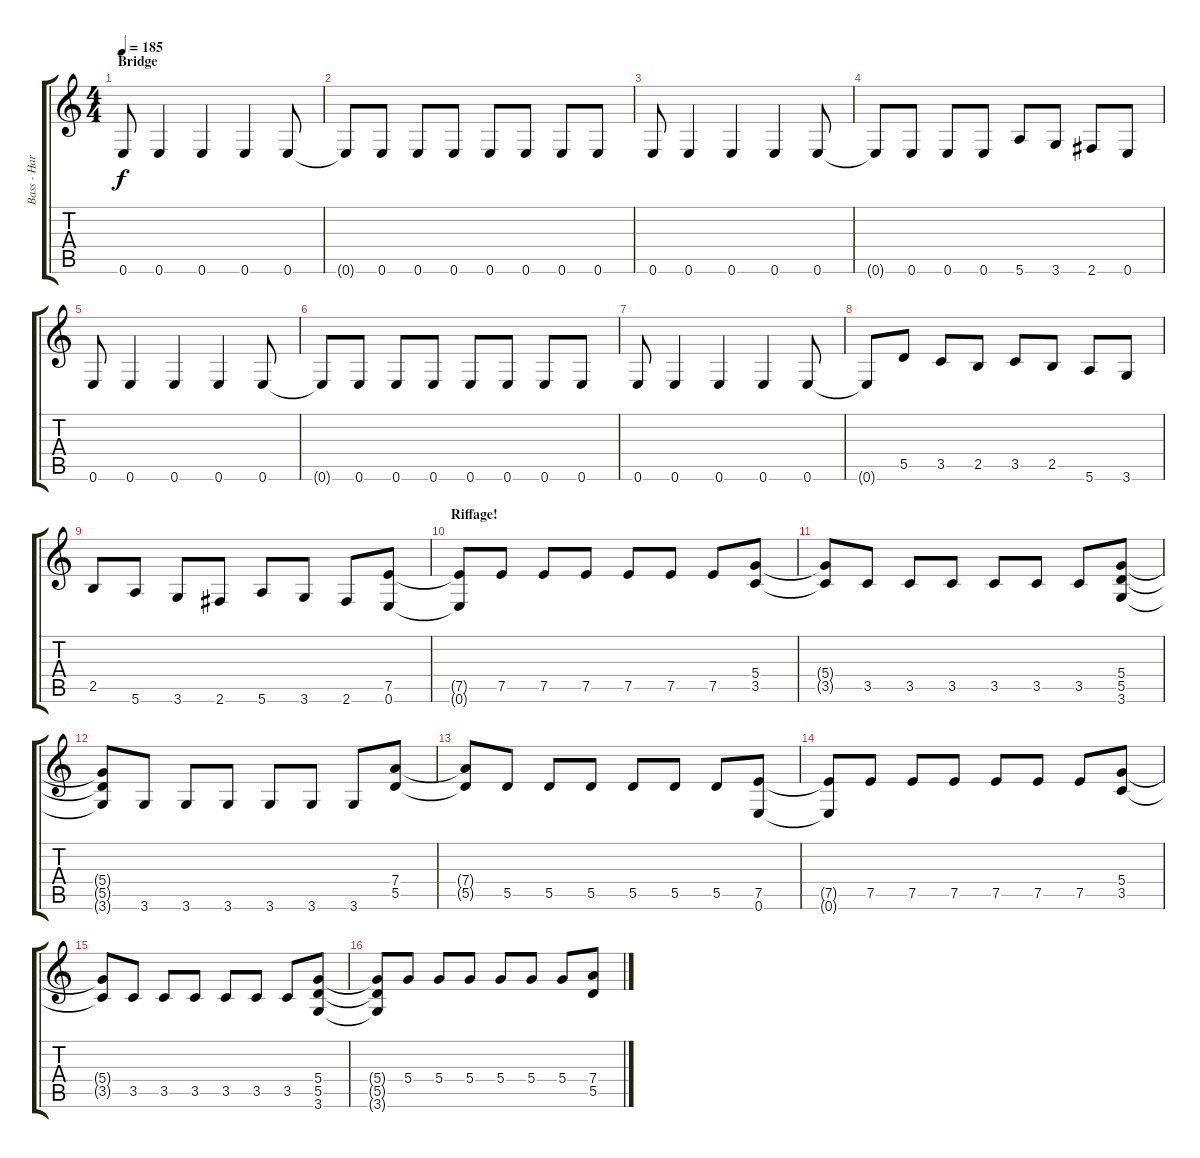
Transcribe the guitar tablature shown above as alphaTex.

\track ("Bass - Harris" "Bass - Har") {instrument electricbassfinger}
\staff {score tabs}
\tuning (E4 B3 G3 D3 A2 E2) {hide}
\ts (4 4)
\section ("" "Bridge")
\tempo 185
\clef g2
\ks c
0.6.8{dy f} 0.6.4 0.6.4 0.6.4 0.6.8 |
0.6{t}.8 0.6.8 0.6.8 0.6.8 0.6.8 0.6.8 0.6.8 0.6.8 |
0.6.8 0.6.4 0.6.4 0.6.4 0.6.8 |
0.6{t}.8 0.6.8 0.6.8 0.6.8 5.6.8 3.6.8 2.6.8 0.6.8 |
0.6.8 0.6.4 0.6.4 0.6.4 0.6.8 |
0.6{t}.8 0.6.8 0.6.8 0.6.8 0.6.8 0.6.8 0.6.8 0.6.8 |
0.6.8 0.6.4 0.6.4 0.6.4 0.6.8 |
0.6{t}.8 5.5.8 3.5.8 2.5.8 3.5.8 2.5.8 5.6.8 3.6.8 |
2.5.8 5.6.8 3.6.8 2.6.8 5.6.8 3.6.8 2.6.8 (7.5 0.6).8 |
\section ("" "Riffage!")
(7.5{t} 0.6{t}).8 7.5.8 7.5.8 7.5.8 7.5.8 7.5.8 7.5.8 (5.4 3.5).8 |
(5.4{t} 3.5{t}).8 3.5.8 3.5.8 3.5.8 3.5.8 3.5.8 3.5.8 (5.4 5.5 3.6).8 |
(5.4{t} 5.5{t} 3.6{t}).8 3.6.8 3.6.8 3.6.8 3.6.8 3.6.8 3.6.8 (7.4 5.5).8 |
(7.4{t} 5.5{t}).8 5.5.8 5.5.8 5.5.8 5.5.8 5.5.8 5.5.8 (7.5 0.6).8 |
(7.5{t} 0.6{t}).8 7.5.8 7.5.8 7.5.8 7.5.8 7.5.8 7.5.8 (5.4 3.5).8 |
(5.4{t} 3.5{t}).8 3.5.8 3.5.8 3.5.8 3.5.8 3.5.8 3.5.8 (5.4 5.5 3.6).8 |
(5.4{t} 5.5{t} 3.6{t}).8 5.4.8 5.4.8 5.4.8 5.4.8 5.4.8 5.4.8 (7.4 5.5).8
